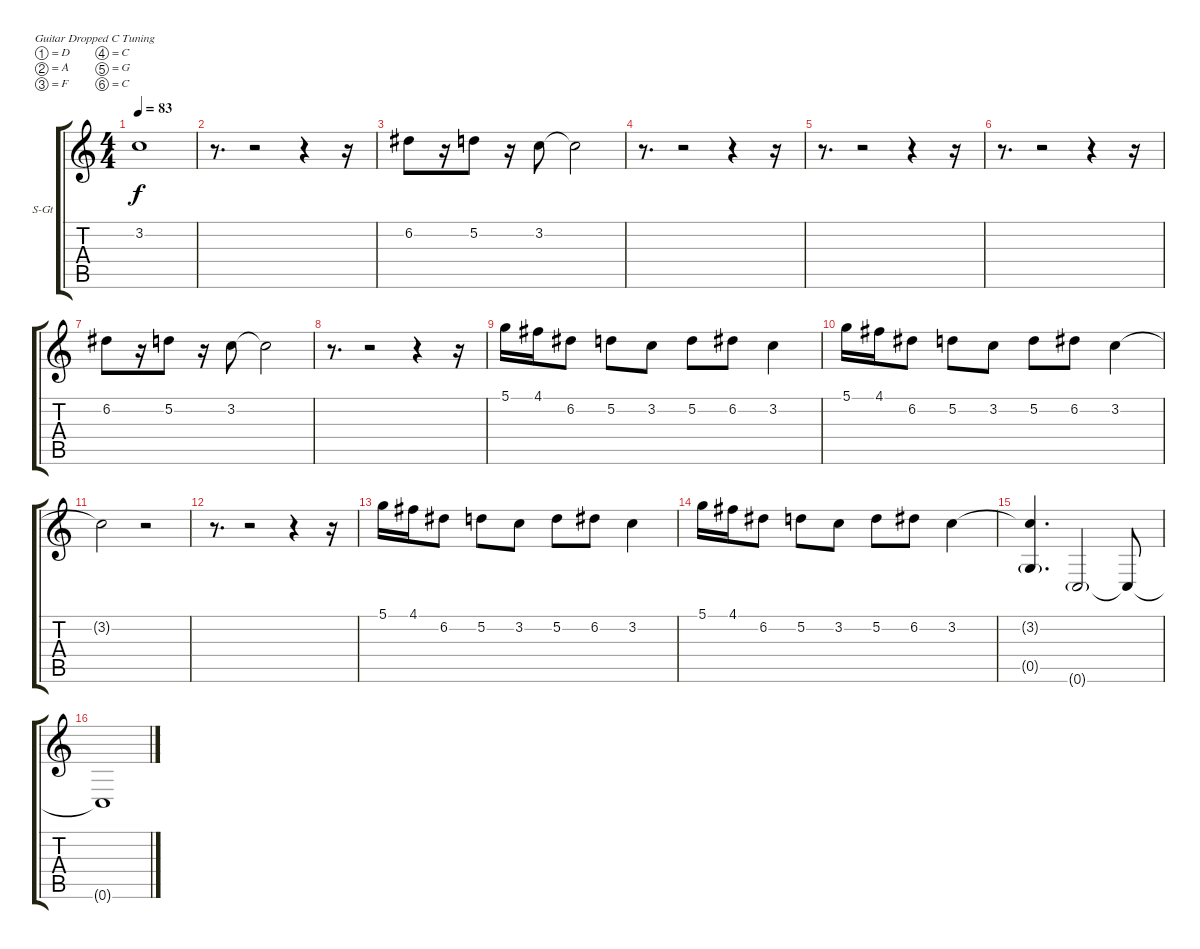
\bracketExtendMode groupsimilarinstruments
\firstSystemTrackNameOrientation horizontal
\otherSystemsTrackNameOrientation horizontal
\track ("Frank Delgado" "S-Gt") {instrument sitar}
\staff {score tabs}
\tuning (D4 A3 F3 C3 G2 C2)
\displaytranspose 12
\ts (4 4)
\tempo 83
\clef g2
\ks c
3.2{t}.1{dy f} |
r.8{d} r.2 r.4 r.16 |
6.2.8 r.16 5.2.8 r.16 3.2.8 3.2{t}.2 |
r.8{d} r.2 r.4 r.16 |
r.8{d} r.2 r.4 r.16 |
r.8{d} r.2 r.4 r.16 |
6.2.8 r.16 5.2.8 r.16 3.2.8 3.2{t}.2 |
r.8{d} r.2 r.4 r.16 |
5.1.16 4.1.16 6.2.8 5.2.8 3.2.8 5.2.8 6.2.8 3.2.4 |
5.1.16 4.1.16 6.2.8 5.2.8 3.2.8 5.2.8 6.2.8 3.2.4 |
3.2{t}.2 r.2 |
r.8{d} r.2 r.4 r.16 |
5.1.16 4.1.16 6.2.8 5.2.8 3.2.8 5.2.8 6.2.8 3.2.4 |
5.1.16 4.1.16 6.2.8 5.2.8 3.2.8 5.2.8 6.2.8 3.2.4 |
(3.2{t} 0.5{g}).4{d} 0.6{g}.2 0.6{t}.8 |
0.6{t}.1
